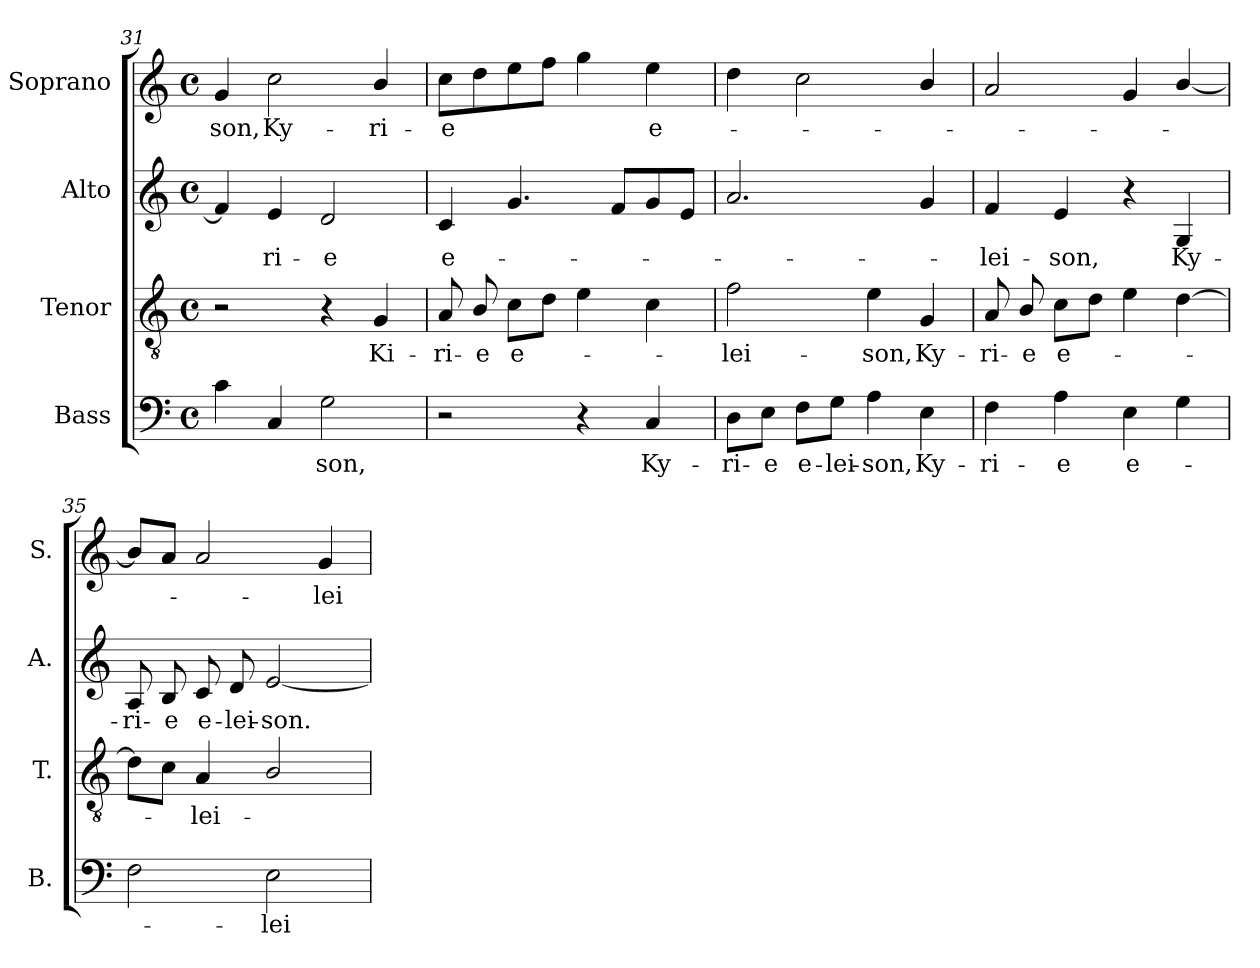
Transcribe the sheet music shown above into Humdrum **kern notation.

**kern	**text	**kern	**text	**kern	**text	**kern	**text
*part4	*part4	*part3	*part3	*part2	*part2	*part1	*part1
*staff4	*staff4	*staff3	*staff3	*staff2	*staff2	*staff1	*staff1
*I"Bass	*	*I"Tenor	*	*I"Alto	*	*I"Soprano	*
*I'B.	*	*I'T.	*	*I'A.	*	*I'S.	*
*clefF4	*	*clefGv2	*	*clefG2	*	*clefG2	*
*	*	*ITrd7c12	*	*	*	*	*
*k[]	*	*k[]	*	*k[]	*	*k[]	*
*C:	*	*C:	*	*C:	*	*C:	*
*M4/4	*	*M4/4	*	*M4/4	*	*M4/4	*
*met(c)	*	*met(c)	*	*met(c)	*	*met(c)	*
=31	=31	=31	=31	=31	=31	=31	=31
!	!	!	!	!	!	!	!LO:LY:b:color=#000000
4ci\	.	2r	.	4fi/]	.	4gi/	-son,
!	!	!	!	!	!LO:LY:b:color=#000000	!	!
!	!	!	!	!	!	!	!LO:LY:b:color=#000000
4Ci/	.	.	.	4ei/	-ri-	2cci\	Ky-
!	!LO:LY:b:color=#000000	!	!	!	!	!	!
!	!	!	!	!	!LO:LY:b:color=#000000	!	!
2Gi\	-son,	4r	.	2di/	-e	.	.
!	!	!	!LO:LY:b:color=#000000	!	!	!	!
!	!	!	!	!	!	!	!LO:LY:b:color=#000000
.	.	4GGi/	Ki-	.	.	4bi/	-ri-
=32	=32	=32	=32	=32	=32	=32	=32
!	!	!	!LO:LY:b:color=#000000	!	!	!	!
!	!	!	!	!	!LO:LY:b:color=#000000	!	!
!	!	!	!	!	!	!	!LO:LY:b:color=#000000
2r	.	8AAi/	-ri-	4ci/	e-	8cci\L	-e
!	!	!	!LO:LY:b:color=#000000	!	!	!	!
.	.	8BBi/	-e	.	.	8ddi\	.
!	!	!	!LO:LY:b:color=#000000	!	!	!	!
.	.	8Ci\L	e-	4.gi/	.	8eei\	.
.	.	8Di\J	.	.	.	8ffi\J	.
4r	.	4Ei\	.	.	.	4ggi\	.
.	.	.	.	8fi/L	.	.	.
!	!LO:LY:b:color=#000000	!	!	!	!	!	!
!	!	!	!	!	!	!	!LO:LY:b:color=#000000
4Ci/	Ky-	4Ci\	.	8gi/	.	4eei\	e-
.	.	.	.	8ei/J	.	.	.
!!LO:LB:g=z
=33	=33	=33	=33	=33	=33	=33	=33
!	!LO:LY:b:color=#000000	!	!	!	!	!	!
!	!	!	!LO:LY:b:color=#000000	!	!	!	!
8Di\L	-ri-	2Fi\	-lei-	2.ai/	.	4ddi\	.
!	!LO:LY:b:color=#000000	!	!	!	!	!	!
8Ei\J	-e	.	.	.	.	.	.
!	!LO:LY:b:color=#000000	!	!	!	!	!	!
8Fi\L	e-	.	.	.	.	2cci\	.
!	!LO:LY:b:color=#000000	!	!	!	!	!	!
8Gi\J	-lei-	.	.	.	.	.	.
!	!LO:LY:b:color=#000000	!	!	!	!	!	!
!	!	!	!LO:LY:b:color=#000000	!	!	!	!
4Ai\	-son,	4Ei\	-son,	.	.	.	.
!	!LO:LY:b:color=#000000	!	!	!	!	!	!
!	!	!	!LO:LY:b:color=#000000	!	!	!	!
4Ei\	Ky-	4GGi/	Ky-	4gi/	.	4bi/	.
=34	=34	=34	=34	=34	=34	=34	=34
!	!LO:LY:b:color=#000000	!	!	!	!	!	!
!	!	!	!LO:LY:b:color=#000000	!	!	!	!
!	!	!	!	!	!LO:LY:b:color=#000000	!	!
4Fi\	-ri-	8AAi/	-ri-	4fi/	-lei-	2ai/	.
!	!	!	!LO:LY:b:color=#000000	!	!	!	!
.	.	8BBi/	-e	.	.	.	.
!	!LO:LY:b:color=#000000	!	!	!	!	!	!
!	!	!	!LO:LY:b:color=#000000	!	!	!	!
!	!	!	!	!	!LO:LY:b:color=#000000	!	!
4Ai\	-e	8Ci\L	e-	4ei/	-son,	.	.
.	.	8Di\J	.	.	.	.	.
!	!LO:LY:b:color=#000000	!	!	!	!	!	!
4Ei\	e-	4Ei\	.	4r	.	4gi/	.
!	!	!	!	!	!LO:LY:b:color=#000000	!	!
4Gi\	.	[4Di\	.	4Gi/	Ky-	[4bi/	.
=35	=35	=35	=35	=35	=35	=35	=35
!	!	!	!	!	!LO:LY:b:color=#000000	!	!
2Fi\	.	8Di\L]	.	8Ai/	-ri-	8bi/L]	.
!	!	!	!	!	!LO:LY:b:color=#000000	!	!
.	.	8Ci\J	.	8Bi/	-e	8ai/J	.
!	!	!	!LO:LY:b:color=#000000	!	!	!	!
!	!	!	!	!	!LO:LY:b:color=#000000	!	!
.	.	4AAi/	-lei-	8ci/	e-	2ai/	.
!	!	!	!	!	!LO:LY:b:color=#000000	!	!
.	.	.	.	8di/	-lei-	.	.
!	!LO:LY:b:color=#000000	!	!	!	!	!	!
!	!	!	!	!	!LO:LY:b:color=#000000	!	!
2Ei\	-lei-	2BBi/	.	[2ei/	-son.	.	.
!	!	!	!	!	!	!	!LO:LY:b:color=#000000
.	.	.	.	.	.	4gi/	-lei-
=	=	=	=	=	=	=	=
*-	*-	*-	*-	*-	*-	*-	*-
